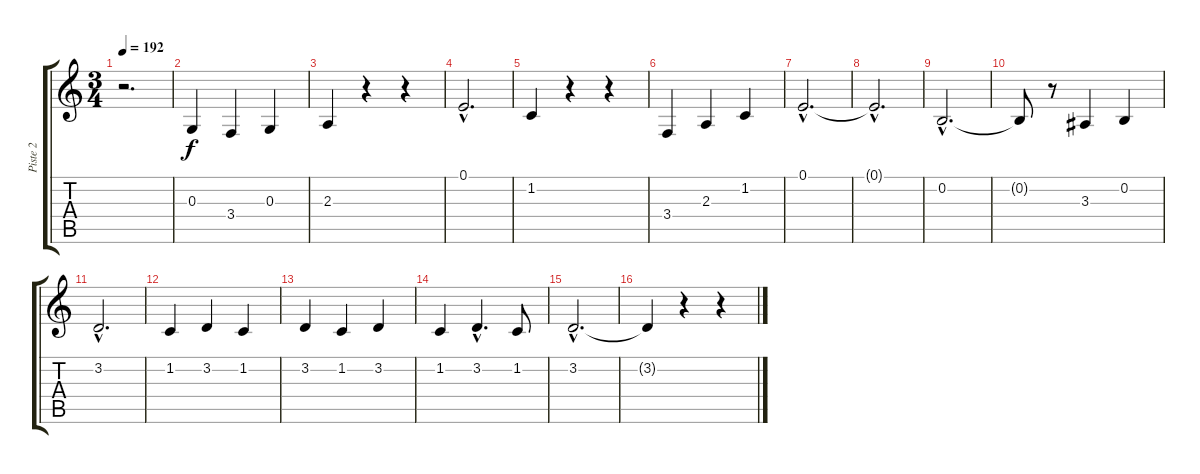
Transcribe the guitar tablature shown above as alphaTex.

\track ("Piste 2" "Piste 2") {instrument trombone}
\staff {score tabs}
\tuning (E4 B3 G3 D3 A2 E2) {hide}
\ts (3 4)
\tempo 192
\clef g2
\ks c
r.2{d dy f} |
0.3.4 3.4.4 0.3.4 |
2.3.4 r.4 r.4 |
0.1{hac}.2{d} |
1.2.4 r.4 r.4 |
3.4.4 2.3.4 1.2.4 |
0.1{hac}.2{d} |
0.1{hac t}.2{d} |
0.2{hac}.2{d} |
0.2{t}.8 r.8 3.3.4 0.2.4 |
3.2{hac}.2{d} |
1.2.4 3.2.4 1.2.4 |
3.2.4 1.2.4 3.2.4 |
1.2.4 3.2{hac}.4{d} 1.2.8 |
3.2{hac}.2{d} |
3.2{t}.4 r.4 r.4
